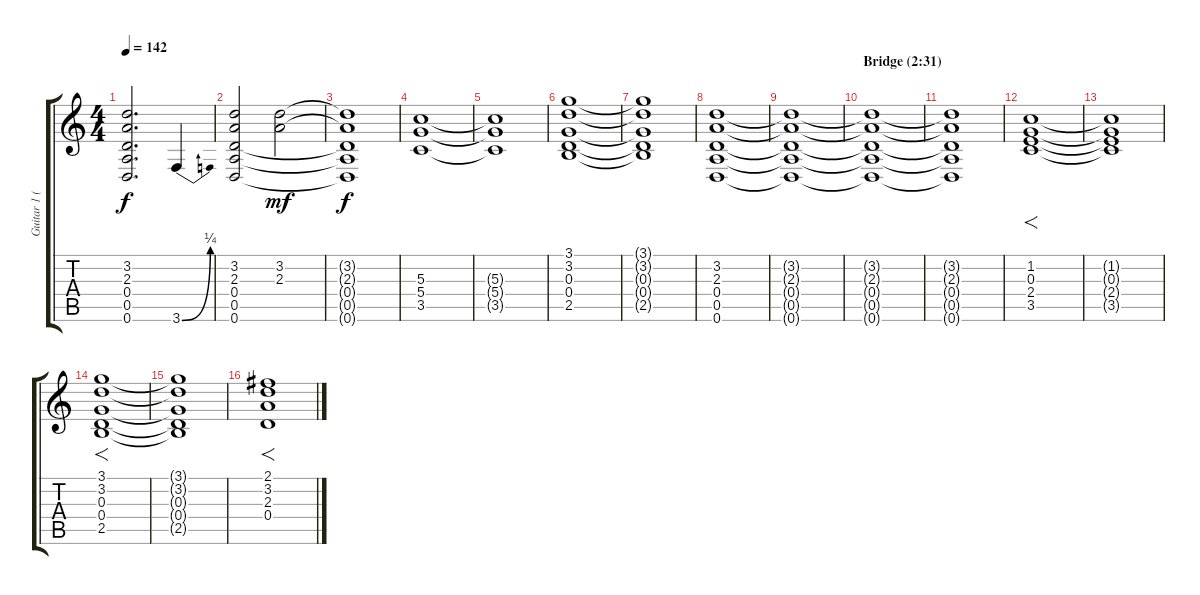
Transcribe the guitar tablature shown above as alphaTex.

\track ("Guitar 1 (Slash)" "Guitar 1 (") {instrument overdrivenguitar}
\staff {score tabs}
\tuning (E4 B3 G3 D3 A2 D2) {hide}
\ts (4 4)
\tempo 142
\clef g2
\ks c
(3.2{t} 2.3{t} 0.4{t} 0.5{t} 0.6{t}).2{d dy f} 3.6{be (bend 0 0 60 1)}.4 |
(3.2 2.3 0.4 0.5 0.6).2 (3.2 2.3).2{dy mf} |
(3.2{t} 2.3{t} 0.4{t} 0.5{t} 0.6{t}).1{dy f} |
(5.3 5.4 3.5).1 |
(5.3{t} 5.4{t} 3.5{t}).1 |
(3.1 3.2 0.3 0.4 2.5).1 |
(3.1{t} 3.2{t} 0.3{t} 0.4{t} 2.5{t}).1 |
(3.2 2.3 0.4 0.5 0.6).1 |
(3.2{t} 2.3{t} 0.4{t} 0.5{t} 0.6{t}).1 |
\section ("" "Bridge (2:31)")
(3.2{t} 2.3{t} 0.4{t} 0.5{t} 0.6{t}).1 |
(3.2{t} 2.3{t} 0.4{t} 0.5{t} 0.6{t}).1 |
(1.2 0.3 2.4 3.5).1{f volume 16 instrument electricguitarjazz} |
(1.2{t} 0.3{t} 2.4{t} 3.5{t}).1 |
(3.1 3.2 0.3 0.4 2.5).1{f} |
(3.1{t} 3.2{t} 0.3{t} 0.4{t} 2.5{t}).1 |
(2.1 3.2 2.3 0.4).1{f}
